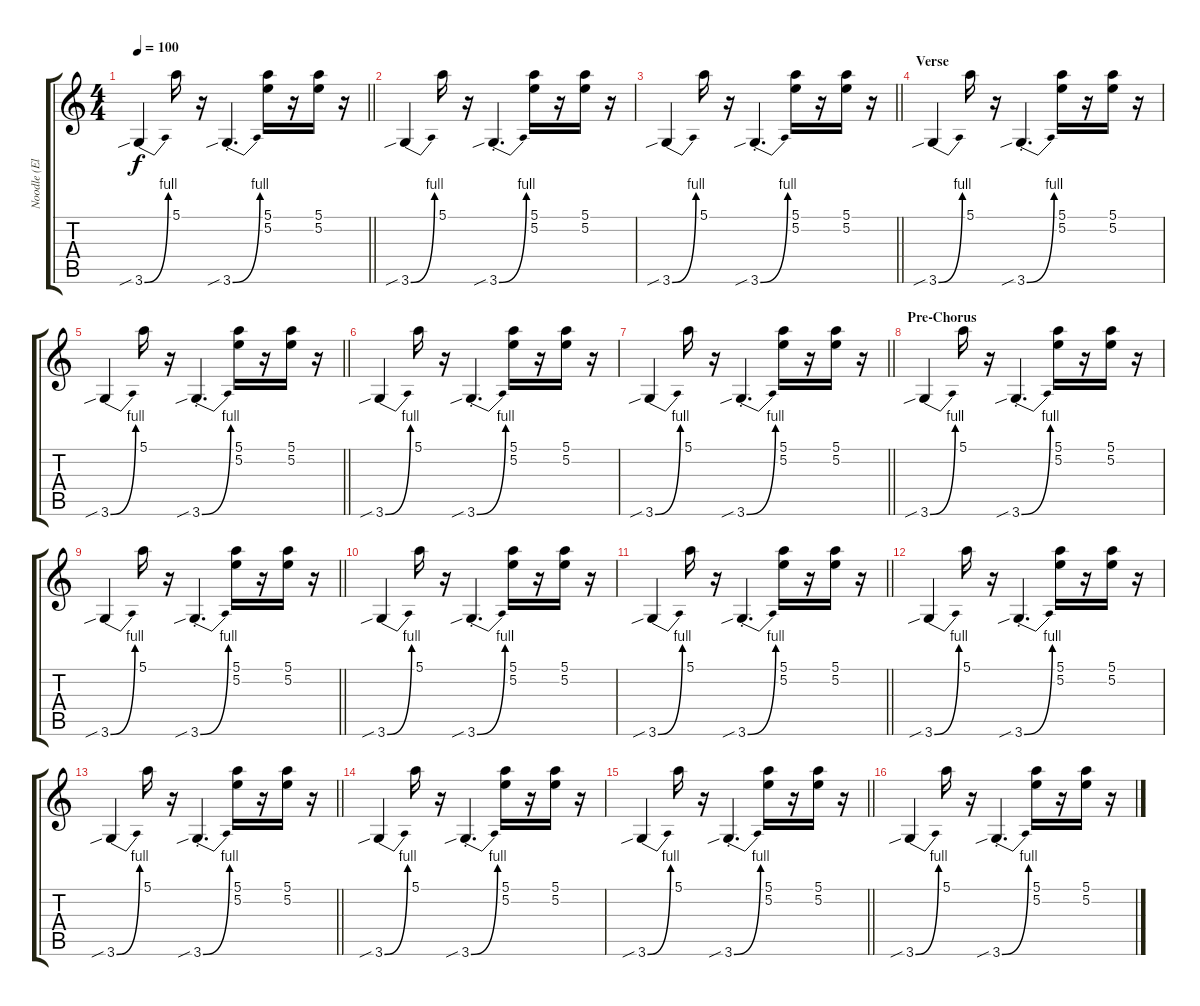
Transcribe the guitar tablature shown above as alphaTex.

\track ("Noodle (Electric Guitar)" "Noodle (El") {instrument distortionguitar}
\staff {score tabs}
\tuning (E4 B3 G3 D3 A2 E2) {hide}
\ts (4 4)
\tempo 100
\clef g2
\barLineRight lightlight
\ks c
3.6{be (bend 0 0 60 4) sib}.4{dy f} 5.1.16 r.16 3.6{be (bend 0 0 60 4) sib st}.4{d} (5.1 5.2).16 r.16 (5.1 5.2).16 r.16 |
3.6{be (bend 0 0 60 4) sib}.4 5.1.16 r.16 3.6{be (bend 0 0 60 4) sib st}.4{d} (5.1 5.2).16 r.16 (5.1 5.2).16 r.16 |
\barLineRight lightlight
3.6{be (bend 0 0 60 4) sib}.4 5.1.16 r.16 3.6{be (bend 0 0 60 4) sib st}.4{d} (5.1 5.2).16 r.16 (5.1 5.2).16 r.16 |
\section ("" "Verse")
3.6{be (bend 0 0 60 4) sib}.4 5.1.16 r.16 3.6{be (bend 0 0 60 4) sib st}.4{d} (5.1 5.2).16 r.16 (5.1 5.2).16 r.16 |
\barLineRight lightlight
3.6{be (bend 0 0 60 4) sib}.4 5.1.16 r.16 3.6{be (bend 0 0 60 4) sib st}.4{d} (5.1 5.2).16 r.16 (5.1 5.2).16 r.16 |
3.6{be (bend 0 0 60 4) sib}.4 5.1.16 r.16 3.6{be (bend 0 0 60 4) sib st}.4{d} (5.1 5.2).16 r.16 (5.1 5.2).16 r.16 |
\barLineRight lightlight
3.6{be (bend 0 0 60 4) sib}.4 5.1.16 r.16 3.6{be (bend 0 0 60 4) sib st}.4{d} (5.1 5.2).16 r.16 (5.1 5.2).16 r.16 |
\section ("" "Pre-Chorus")
3.6{be (bend 0 0 60 4) sib}.4 5.1.16 r.16 3.6{be (bend 0 0 60 4) sib st}.4{d} (5.1 5.2).16 r.16 (5.1 5.2).16 r.16 |
\barLineRight lightlight
3.6{be (bend 0 0 60 4) sib}.4 5.1.16 r.16 3.6{be (bend 0 0 60 4) sib st}.4{d} (5.1 5.2).16 r.16 (5.1 5.2).16 r.16 |
3.6{be (bend 0 0 60 4) sib}.4 5.1.16 r.16 3.6{be (bend 0 0 60 4) sib st}.4{d} (5.1 5.2).16 r.16 (5.1 5.2).16 r.16 |
\barLineRight lightlight
3.6{be (bend 0 0 60 4) sib}.4 5.1.16 r.16 3.6{be (bend 0 0 60 4) sib st}.4{d} (5.1 5.2).16 r.16 (5.1 5.2).16 r.16 |
3.6{be (bend 0 0 60 4) sib}.4 5.1.16 r.16 3.6{be (bend 0 0 60 4) sib st}.4{d} (5.1 5.2).16 r.16 (5.1 5.2).16 r.16 |
\barLineRight lightlight
3.6{be (bend 0 0 60 4) sib}.4 5.1.16 r.16 3.6{be (bend 0 0 60 4) sib st}.4{d} (5.1 5.2).16 r.16 (5.1 5.2).16 r.16 |
3.6{be (bend 0 0 60 4) sib}.4 5.1.16 r.16 3.6{be (bend 0 0 60 4) sib st}.4{d} (5.1 5.2).16 r.16 (5.1 5.2).16 r.16 |
\barLineRight lightlight
3.6{be (bend 0 0 60 4) sib}.4 5.1.16 r.16 3.6{be (bend 0 0 60 4) sib st}.4{d} (5.1 5.2).16 r.16 (5.1 5.2).16 r.16 |
3.6{be (bend 0 0 60 4) sib}.4 5.1.16 r.16 3.6{be (bend 0 0 60 4) sib st}.4{d} (5.1 5.2).16 r.16 (5.1 5.2).16 r.16
